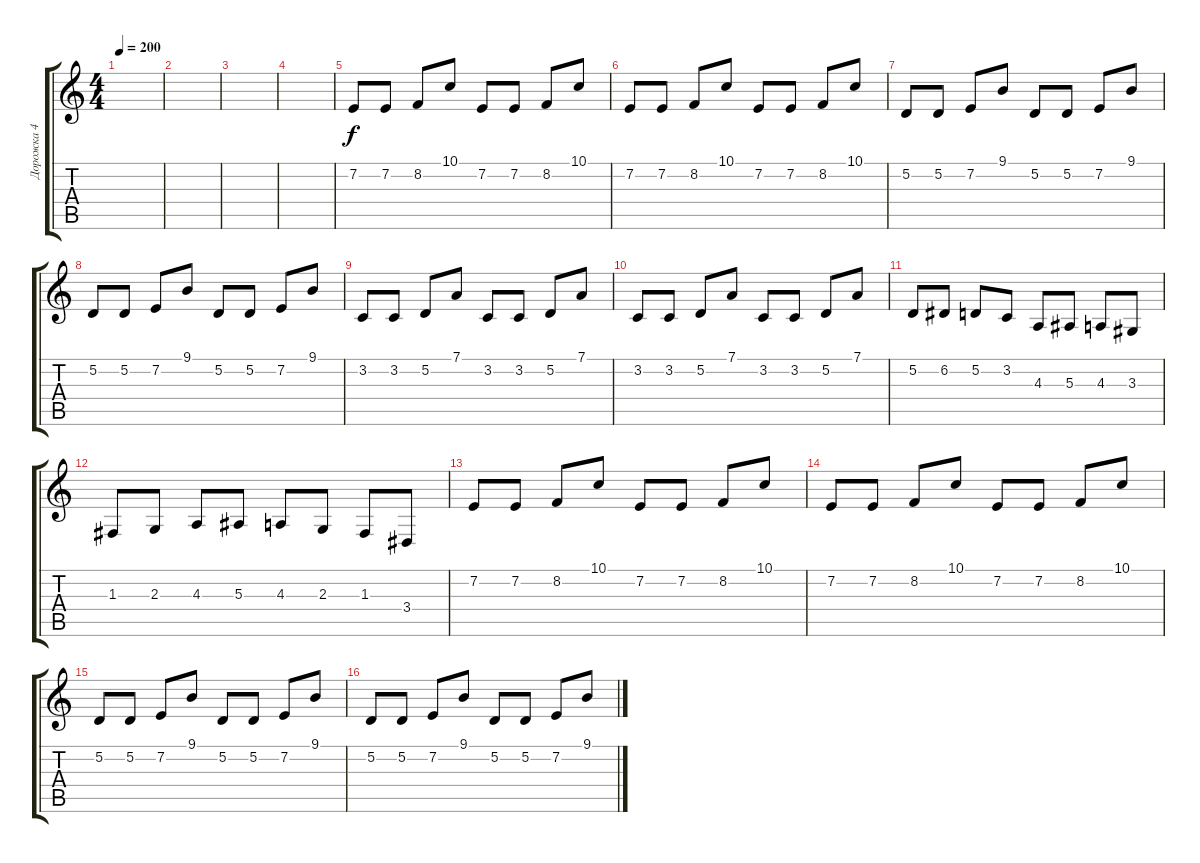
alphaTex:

\track ("Дорожка 4" "Дорожка 4") {instrument brightacousticpiano}
\staff {score tabs}
\tuning (D4 A3 F3 C3 G2 D2) {hide}
\ts (4 4)
\tempo 200
\clef g2
\ks c
|
|
|
|
7.2.8 7.2.8 8.2.8 10.1.8 7.2.8 7.2.8 8.2.8 10.1.8 |
7.2.8 7.2.8 8.2.8 10.1.8 7.2.8 7.2.8 8.2.8 10.1.8 |
5.2.8 5.2.8 7.2.8 9.1.8 5.2.8 5.2.8 7.2.8 9.1.8 |
5.2.8 5.2.8 7.2.8 9.1.8 5.2.8 5.2.8 7.2.8 9.1.8 |
3.2.8 3.2.8 5.2.8 7.1.8 3.2.8 3.2.8 5.2.8 7.1.8 |
3.2.8 3.2.8 5.2.8 7.1.8 3.2.8 3.2.8 5.2.8 7.1.8 |
5.2.8 6.2.8 5.2.8 3.2.8 4.3.8 5.3.8 4.3.8 3.3.8 |
1.3.8 2.3.8 4.3.8 5.3.8 4.3.8 2.3.8 1.3.8 3.4.8 |
7.2.8 7.2.8 8.2.8 10.1.8 7.2.8 7.2.8 8.2.8 10.1.8 |
7.2.8 7.2.8 8.2.8 10.1.8 7.2.8 7.2.8 8.2.8 10.1.8 |
5.2.8 5.2.8 7.2.8 9.1.8 5.2.8 5.2.8 7.2.8 9.1.8 |
5.2.8 5.2.8 7.2.8 9.1.8 5.2.8 5.2.8 7.2.8 9.1.8
